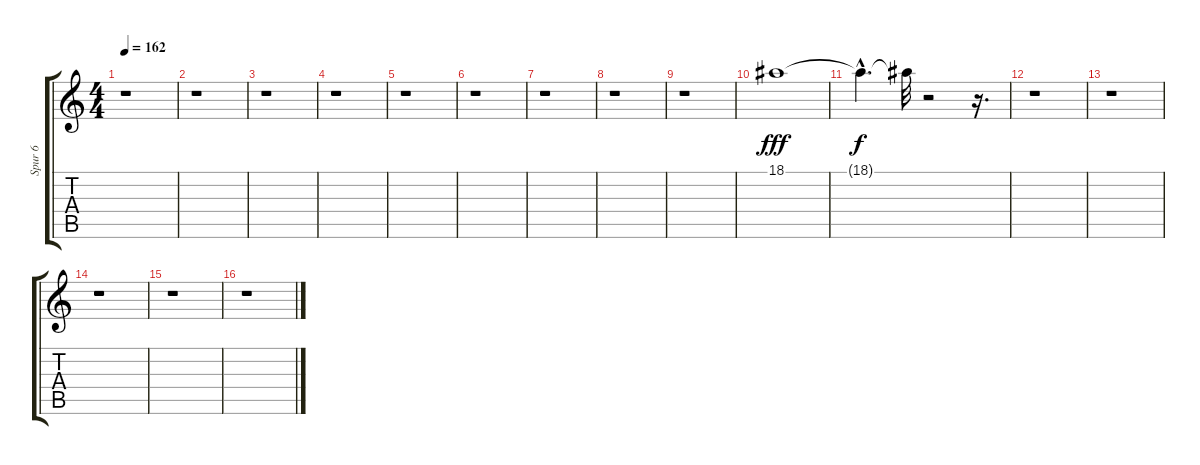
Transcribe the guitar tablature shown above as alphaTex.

\track ("Spur 6" "Spur 6") {instrument pad2warm}
\staff {score tabs}
\tuning (E4 B3 G3 D3 A2 E2) {hide}
\ts (4 4)
\tempo 162
\clef g2
\ks c
r.1{dy f} |
r.1 |
r.1 |
r.1 |
r.1 |
r.1 |
r.1 |
r.1 |
r.1 |
18.1.1{dy fff} |
18.1{hac t}.4{d dy f} 18.1{t}.32 r.2 r.16{d} |
r.1 |
r.1 |
r.1 |
r.1 |
r.1
